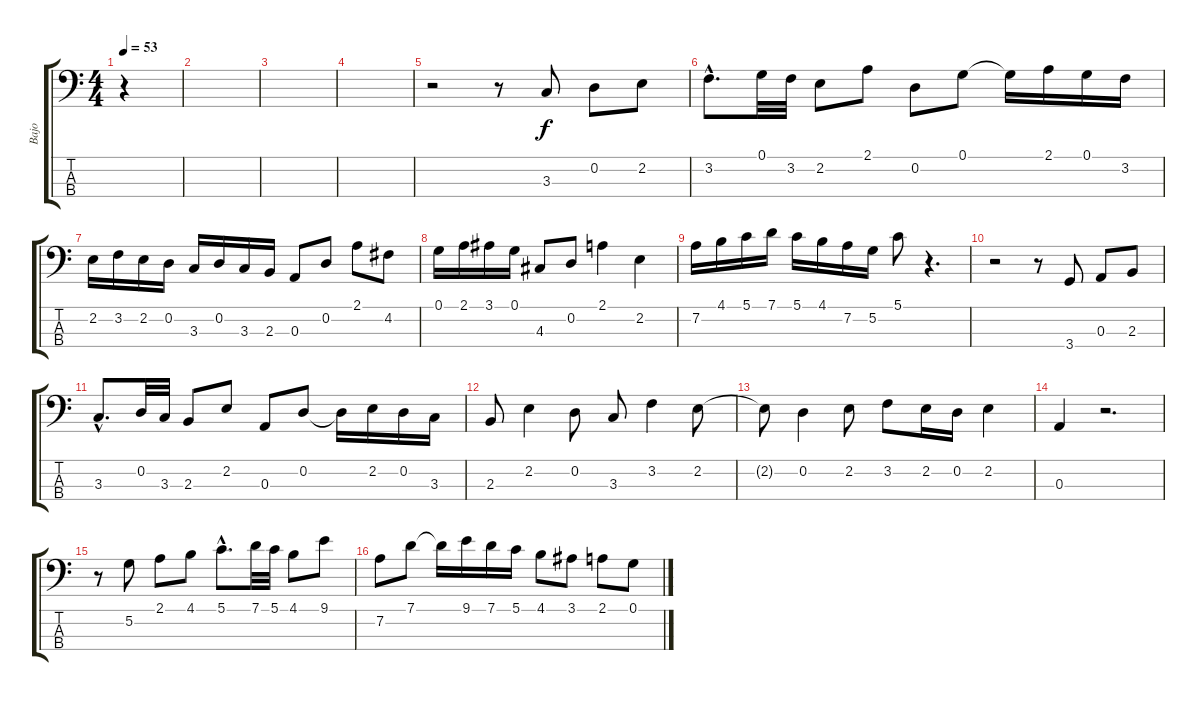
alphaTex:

\track ("Bajo" "Bajo") {instrument electricbassfinger}
\staff {score tabs}
\tuning (G2 D2 A1 E1) {hide}
\ts (4 4)
\tempo 53
\clef f4
\ks c
r.4{dy f instrument electricbassfinger} |
|
|
|
r.2 r.8 3.3.8 0.2.8 2.2.8 |
3.2{hac}.8{d} 0.1.32 3.2.32 2.2.8 2.1.8 0.2.8 0.1.8 0.1{t}.16 2.1.16 0.1.16 3.2.16 |
2.2.16 3.2.16 2.2.16 0.2.16 3.3.16 0.2.16 3.3.16 2.3.16 0.3.8 0.2.8 2.1.8 4.2.8 |
0.1.16 2.1.16 3.1.16 0.1.16 4.3.8 0.2.8 2.1.4 2.2.4 |
7.2.16 4.1.16 5.1.16 7.1.16 5.1.16 4.1.16 7.2.16 5.2.16 5.1.8 r.4{d} |
r.2 r.8 3.4.8 0.3.8 2.3.8 |
3.3{hac}.8{d} 0.2.32 3.3.32 2.3.8 2.2.8 0.3.8 0.2.8 0.2{t}.16 2.2.16 0.2.16 3.3.16 |
2.3.8 2.2.4 0.2.8 3.3.8 3.2.4 2.2.8 |
2.2{t}.8 0.2.4 2.2.8 3.2.8 2.2.16 0.2.16 2.2.4 |
0.3.4 r.2{d} |
r.8 5.2.8 2.1.8 4.1.8 5.1{hac}.8{d} 7.1.32 5.1.32 4.1.8 9.1.8 |
7.2.8 7.1.8 7.1{t}.16 9.1.16 7.1.16 5.1.16 4.1.8 3.1.8 2.1.8 0.1.8
